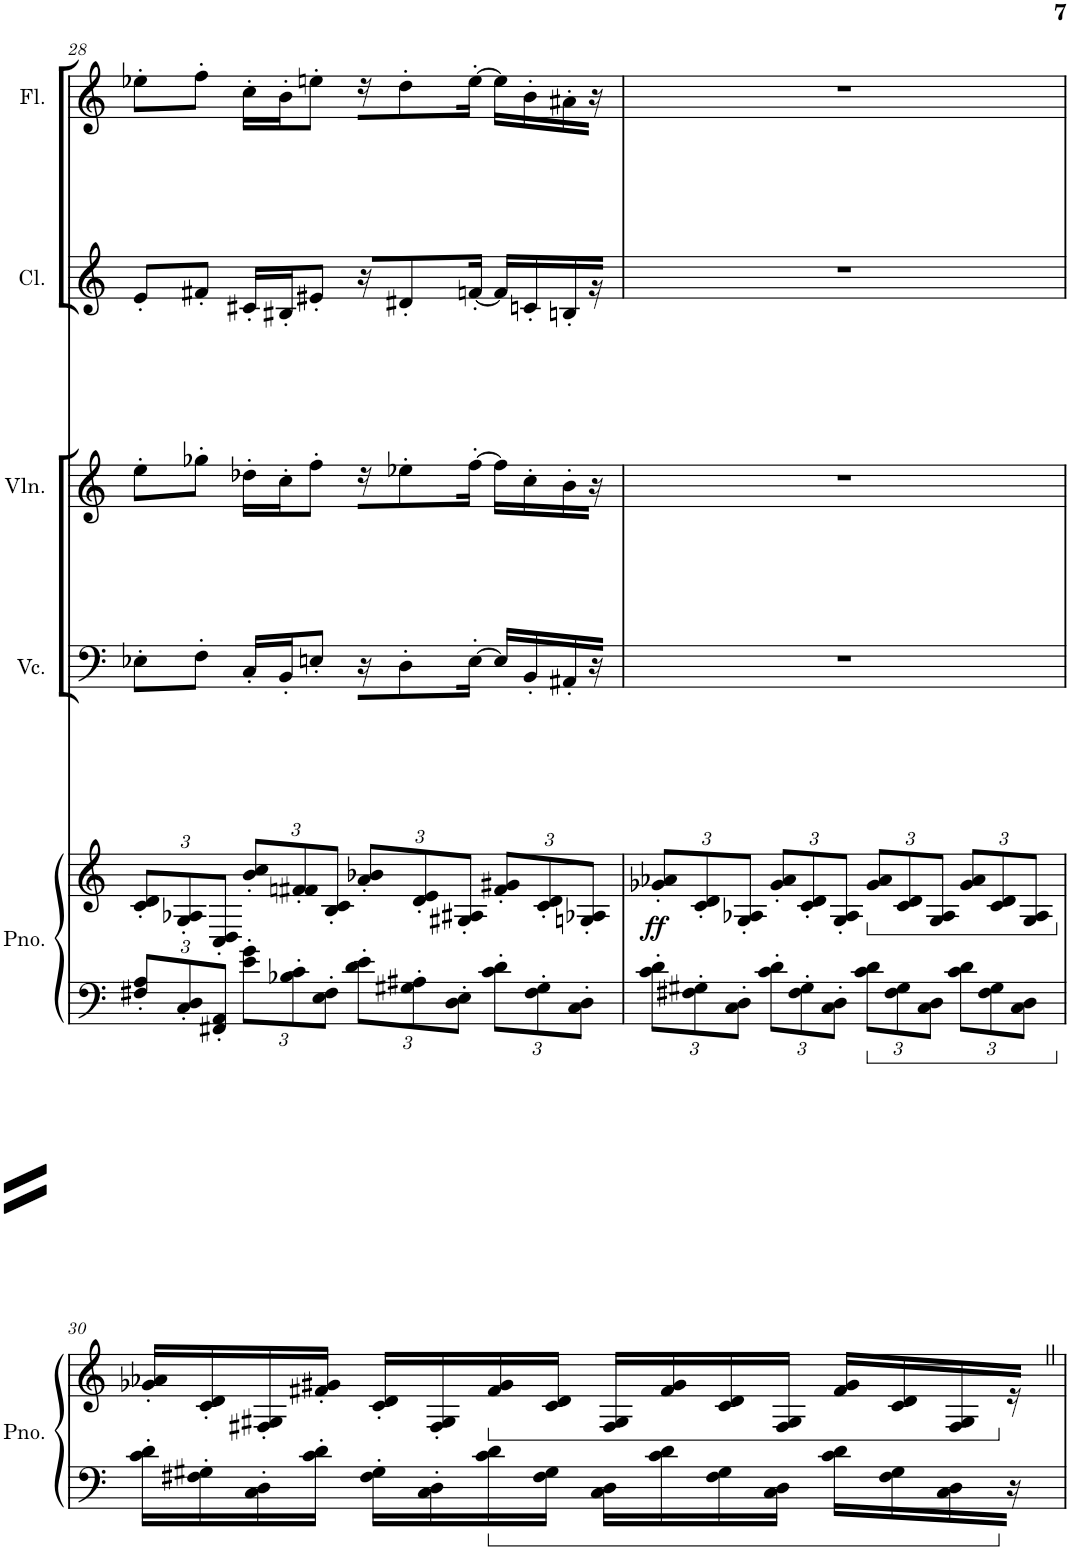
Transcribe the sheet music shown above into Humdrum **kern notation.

**kern	**kern	**dynam	**kern	**kern	**kern	**kern
*part5	*part5	*part5	*part4	*part3	*part2	*part1
*staff6	*staff5	*staff5/6	*staff4	*staff3	*staff2	*staff1
*I"Grand Piano	*	*	*I"Violoncello	*I"Violin	*I"Clarinet	*I"Flute
*I'Pno.	*	*	*I'Vc.	*I'Vln.	*I'Cl.	*I'Fl.
!!LO:PB:g=z
*clefF4	*clefG2	*	*clefF4	*clefG2	*clefG2	*clefG2
*	*	*	*	*	*Trd1c2	*
*k[]	*k[]	*	*k[]	*k[]	*k[]	*k[]
*M4/4	*M4/4	*	*M4/4	*M4/4	*M4/4	*M4/4
*Xbrackettup	*Xbrackettup	*	*	*	*	*
=28	=28	=28	=28	=28	=28	=28
12F#X/' 12A/'L	12c/' 12d/'L	.	8E-X'\L	8ee'\L	8e'/L	8ee-X'\L
12C/' 12D/'	12G/' 12A-X/'	.	.	.	.	.
.	.	.	8F'\J	8gg-X'\J	8f#X'/J	8ff'\J
12FF#X/' 12AA/'J	12C/' 12D/'J	.	.	.	.	.
12e\' 12g\'L	12b/' 12cc/'L	.	16C'/LL	16dd-X'\LL	16c#X'/LL	16cc'\LL
.	.	.	16BB'/J	16cc'\J	16B#X'/J	16b'\J
12B-X\' 12c\'	12fn/' 12f#X/'	.	.	.	.	.
.	.	.	8En'/J	8ff'\J	8e#X'/J	8een'\J
12E\' 12F#\'J	12B/' 12c/'J	.	.	.	.	.
12d\' 12e\'L	12a/' 12b-X/'L	.	16r	16r	16r	16r
.	.	.	8D'\	8ee-X'\	8d#X'/	8dd'\
12G#X\' 12A#X\'	12d/' 12e/'	.	.	.	.	.
12D\' 12E\'J	12G#X/' 12A#X/'J	.	.	.	.	.
.	.	.	[16E'\Jk	[16ff'\Jk	[16fn'/Jk	[16ee'\Jk
12c\' 12d\'L	12f#/' 12g#X/'L	.	16E/LL]	16ff\LL]	16f/LL]	16ee\LL]
.	.	.	16BB'/	16cc'\	16cn'/	16b'\
12F#\' 12G#\'	12c/' 12d/'	.	.	.	.	.
.	.	.	16AA#X'/	16b'\	16Bn'/	16a#X'\
12C\' 12D\'J	12Gn/' 12A-X/'J	.	.	.	.	.
.	.	.	16r	16r	16r	16r
=29	=29	=29	=29	=29	=29	=29
!	!	!LO:DY:b	!	!	!	!
12c\' 12d\'L	12g-X/' 12a-X/'L	ff	1r	1r	1r	1r
12F#X\' 12G#X\'	12c/' 12d/'	.	.	.	.	.
12C\' 12D\'J	12G/' 12A-X/'J	.	.	.	.	.
12c\' 12d\'L	12g-/' 12a-/'L	.	.	.	.	.
12F#\' 12G#\'	12c/' 12d/'	.	.	.	.	.
12C\' 12D\'J	12G/' 12A-/'J	.	.	.	.	.
*	*ped	*	*	*	*	*
12c\ 12d\L	12g-/ 12a-/L	.	.	.	.	.
12F#\ 12G#\	12c/ 12d/	.	.	.	.	.
12C\ 12D\J	12G/ 12A-/J	.	.	.	.	.
12c\ 12d\L	12g-/ 12a-/L	.	.	.	.	.
12F#\ 12G#\	12c/ 12d/	.	.	.	.	.
12C\ 12D\J	12G/ 12A-/J	.	.	.	.	.
!!LO:LB:g=z
=30	=30	=30	=30	=30	=30	=30
*	*Xped	*	*	*	*	*
16c\' 16d\'LL	16g-X/' 16a-X/'LL	.	1r	1r	1r	1r
16F#X\' 16G#X\'	16c/' 16d/'	.	.	.	.	.
16C\' 16D\'	16F#X/' 16G#X/'	.	.	.	.	.
16c\' 16d\'JJ	16f#X/' 16g#X/'JJ	.	.	.	.	.
16F#\' 16G#\'LL	16c/' 16d/'LL	.	.	.	.	.
16C\' 16D\'	16F#/' 16G#/'	.	.	.	.	.
*	*ped	*	*	*	*	*
16c\ 16d\	16f#/ 16g#/	.	.	.	.	.
16F#\ 16G#\JJ	16c/ 16d/JJ	.	.	.	.	.
16C\ 16D\LL	16F#/ 16G#/LL	.	.	.	.	.
16c\ 16d\	16f#/ 16g#/	.	.	.	.	.
16F#\ 16G#\	16c/ 16d/	.	.	.	.	.
16C\ 16D\JJ	16F#/ 16G#/JJ	.	.	.	.	.
16c\ 16d\LL	16f#/ 16g#/LL	.	.	.	.	.
16F#\ 16G#\	16c/ 16d/	.	.	.	.	.
16C\ 16D\	16F#/ 16G#/	.	.	.	.	.
*	*Xped	*	*	*	*	*
16r	16r	.	.	.	.	.
=	=	=	=	=	=	=
*-	*-	*-	*-	*-	*-	*-
